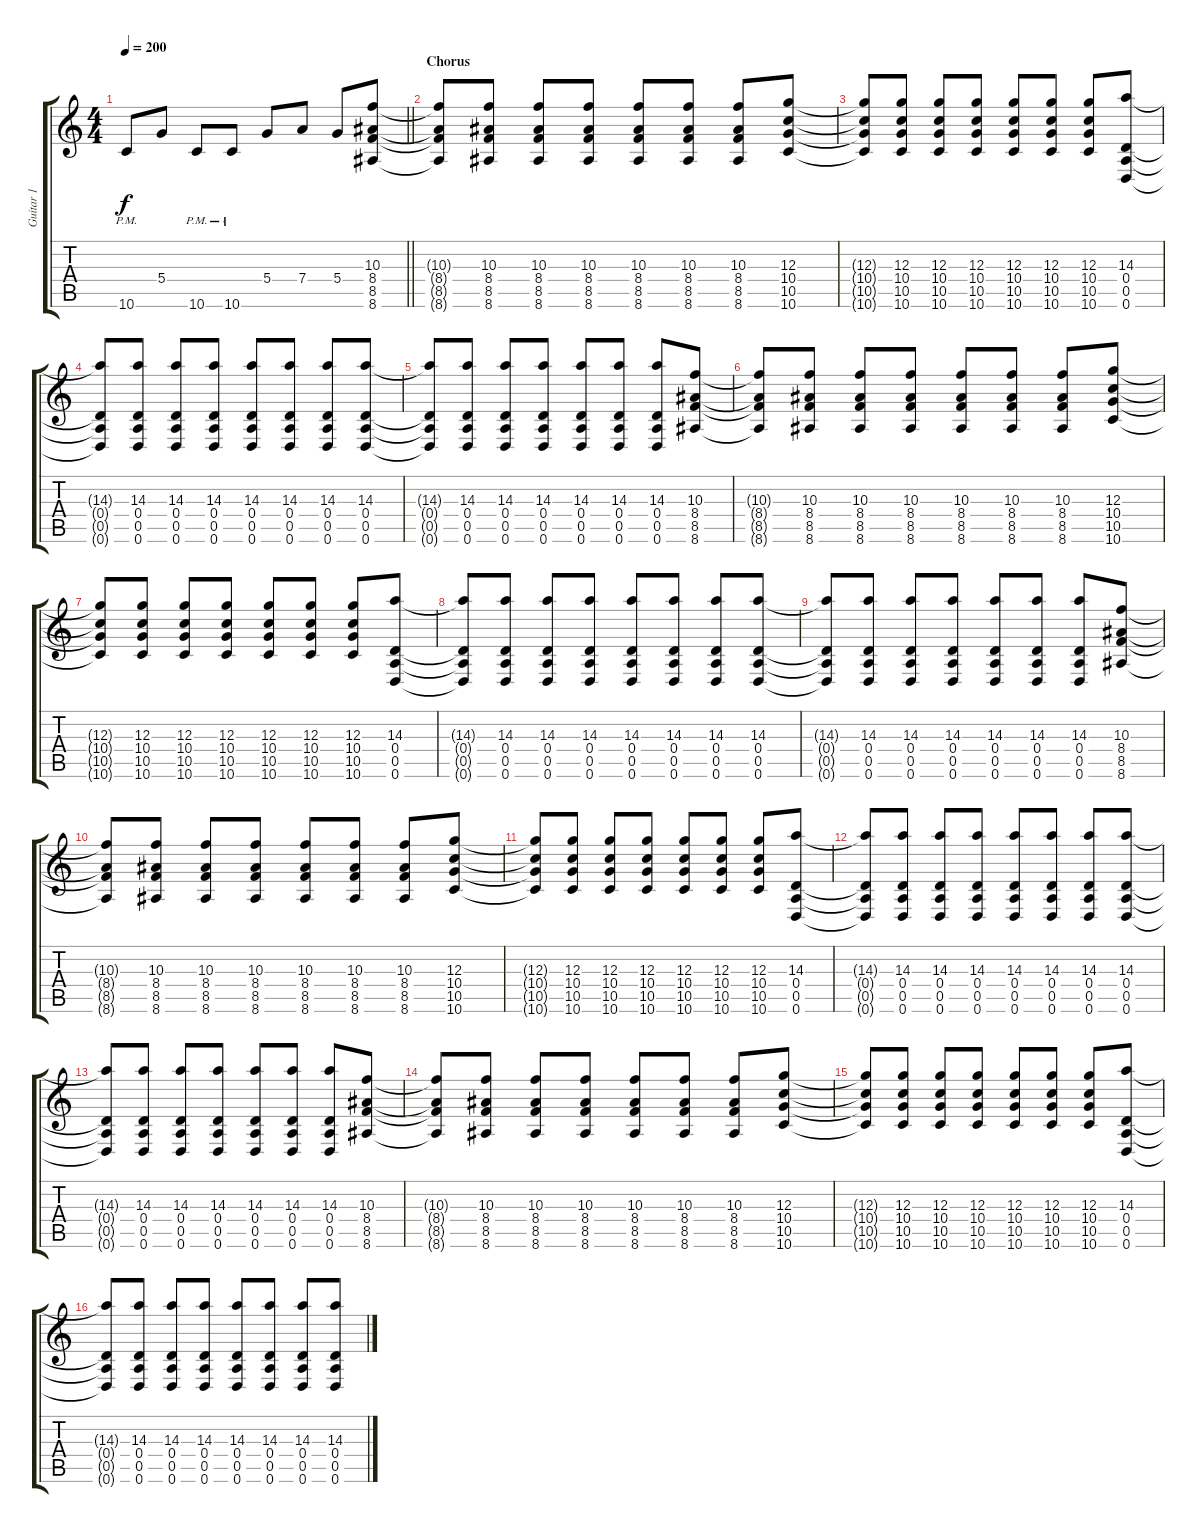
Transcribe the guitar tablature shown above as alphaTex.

\track ("Guitar 1" "Guitar 1") {instrument distortionguitar}
\staff {score tabs}
\tuning (E4 B3 G3 D3 A2 D2) {hide}
\ts (4 4)
\tempo 200
\clef g2
\barLineRight lightlight
\ks c
10.6{pm}.8{dy f} 5.4.8 10.6{pm}.8 10.6{pm}.8 5.4.8 7.4.8 5.4.8 (10.3 8.4 8.5 8.6).8 |
\section ("" "Chorus")
(10.3{t} 8.4{t} 8.5{t} 8.6{t}).8 (10.3 8.4 8.5 8.6).8 (10.3 8.4 8.5 8.6).8 (10.3 8.4 8.5 8.6).8 (10.3 8.4 8.5 8.6).8 (10.3 8.4 8.5 8.6).8 (10.3 8.4 8.5 8.6).8 (12.3 10.4 10.5 10.6).8 |
(12.3{t} 10.4{t} 10.5{t} 10.6{t}).8 (12.3 10.4 10.5 10.6).8 (12.3 10.4 10.5 10.6).8 (12.3 10.4 10.5 10.6).8 (12.3 10.4 10.5 10.6).8 (12.3 10.4 10.5 10.6).8 (12.3 10.4 10.5 10.6).8 (14.3 0.4 0.5 0.6).8 |
(14.3{t} 0.4{t} 0.5{t} 0.6{t}).8 (14.3 0.4 0.5 0.6).8 (14.3 0.4 0.5 0.6).8 (14.3 0.4 0.5 0.6).8 (14.3 0.4 0.5 0.6).8 (14.3 0.4 0.5 0.6).8 (14.3 0.4 0.5 0.6).8 (14.3 0.4 0.5 0.6).8 |
(14.3{t} 0.4{t} 0.5{t} 0.6{t}).8 (14.3 0.4 0.5 0.6).8 (14.3 0.4 0.5 0.6).8 (14.3 0.4 0.5 0.6).8 (14.3 0.4 0.5 0.6).8 (14.3 0.4 0.5 0.6).8 (14.3 0.4 0.5 0.6).8 (10.3 8.4 8.5 8.6).8 |
(10.3{t} 8.4{t} 8.5{t} 8.6{t}).8 (10.3 8.4 8.5 8.6).8 (10.3 8.4 8.5 8.6).8 (10.3 8.4 8.5 8.6).8 (10.3 8.4 8.5 8.6).8 (10.3 8.4 8.5 8.6).8 (10.3 8.4 8.5 8.6).8 (12.3 10.4 10.5 10.6).8 |
(12.3{t} 10.4{t} 10.5{t} 10.6{t}).8 (12.3 10.4 10.5 10.6).8 (12.3 10.4 10.5 10.6).8 (12.3 10.4 10.5 10.6).8 (12.3 10.4 10.5 10.6).8 (12.3 10.4 10.5 10.6).8 (12.3 10.4 10.5 10.6).8 (14.3 0.4 0.5 0.6).8 |
(14.3{t} 0.4{t} 0.5{t} 0.6{t}).8 (14.3 0.4 0.5 0.6).8 (14.3 0.4 0.5 0.6).8 (14.3 0.4 0.5 0.6).8 (14.3 0.4 0.5 0.6).8 (14.3 0.4 0.5 0.6).8 (14.3 0.4 0.5 0.6).8 (14.3 0.4 0.5 0.6).8 |
(14.3{t} 0.4{t} 0.5{t} 0.6{t}).8 (14.3 0.4 0.5 0.6).8 (14.3 0.4 0.5 0.6).8 (14.3 0.4 0.5 0.6).8 (14.3 0.4 0.5 0.6).8 (14.3 0.4 0.5 0.6).8 (14.3 0.4 0.5 0.6).8 (10.3 8.4 8.5 8.6).8 |
(10.3{t} 8.4{t} 8.5{t} 8.6{t}).8 (10.3 8.4 8.5 8.6).8 (10.3 8.4 8.5 8.6).8 (10.3 8.4 8.5 8.6).8 (10.3 8.4 8.5 8.6).8 (10.3 8.4 8.5 8.6).8 (10.3 8.4 8.5 8.6).8 (12.3 10.4 10.5 10.6).8 |
(12.3{t} 10.4{t} 10.5{t} 10.6{t}).8 (12.3 10.4 10.5 10.6).8 (12.3 10.4 10.5 10.6).8 (12.3 10.4 10.5 10.6).8 (12.3 10.4 10.5 10.6).8 (12.3 10.4 10.5 10.6).8 (12.3 10.4 10.5 10.6).8 (14.3 0.4 0.5 0.6).8 |
(14.3{t} 0.4{t} 0.5{t} 0.6{t}).8 (14.3 0.4 0.5 0.6).8 (14.3 0.4 0.5 0.6).8 (14.3 0.4 0.5 0.6).8 (14.3 0.4 0.5 0.6).8 (14.3 0.4 0.5 0.6).8 (14.3 0.4 0.5 0.6).8 (14.3 0.4 0.5 0.6).8 |
(14.3{t} 0.4{t} 0.5{t} 0.6{t}).8 (14.3 0.4 0.5 0.6).8 (14.3 0.4 0.5 0.6).8 (14.3 0.4 0.5 0.6).8 (14.3 0.4 0.5 0.6).8 (14.3 0.4 0.5 0.6).8 (14.3 0.4 0.5 0.6).8 (10.3 8.4 8.5 8.6).8 |
(10.3{t} 8.4{t} 8.5{t} 8.6{t}).8 (10.3 8.4 8.5 8.6).8 (10.3 8.4 8.5 8.6).8 (10.3 8.4 8.5 8.6).8 (10.3 8.4 8.5 8.6).8 (10.3 8.4 8.5 8.6).8 (10.3 8.4 8.5 8.6).8 (12.3 10.4 10.5 10.6).8 |
(12.3{t} 10.4{t} 10.5{t} 10.6{t}).8 (12.3 10.4 10.5 10.6).8 (12.3 10.4 10.5 10.6).8 (12.3 10.4 10.5 10.6).8 (12.3 10.4 10.5 10.6).8 (12.3 10.4 10.5 10.6).8 (12.3 10.4 10.5 10.6).8 (14.3 0.4 0.5 0.6).8 |
(14.3{t} 0.4{t} 0.5{t} 0.6{t}).8 (14.3 0.4 0.5 0.6).8 (14.3 0.4 0.5 0.6).8 (14.3 0.4 0.5 0.6).8 (14.3 0.4 0.5 0.6).8 (14.3 0.4 0.5 0.6).8 (14.3 0.4 0.5 0.6).8 (14.3 0.4 0.5 0.6).8
